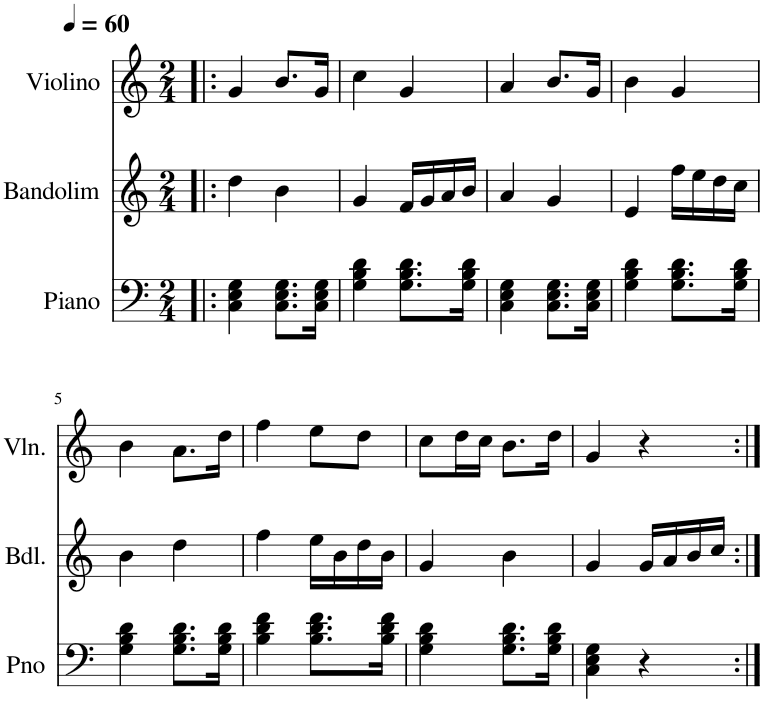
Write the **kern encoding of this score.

**kern	**kern	**kern
*part3	*part2	*part1
*staff3	*staff2	*staff1
*I"Piano	*I"Bandolim	*I"Violino
*I'Pno	*I'Bdl.	*I'Vln.
*clefF4	*clefG2	*clefG2
*k[]	*k[]	*k[]
*M2/4	*M2/4	*M2/4
*MM60	*MM60	*MM60
=1!|:	=1!|:	=1!|:
4C\ 4E\ 4G\	4dd\	4g/
8.C\ 8.E\ 8.G\L	4b\	8.b/L
16C\ 16E\ 16G\Jk	.	16g/Jk
=2	=2	=2
4G\ 4B\ 4d\	4g/	4cc\
8.G\ 8.B\ 8.d\L	16f/LL	4g/
.	16g/	.
.	16a/	.
16G\ 16B\ 16d\Jk	16b/JJ	.
=3	=3	=3
4C\ 4E\ 4G\	4a/	4a/
8.C\ 8.E\ 8.G\L	4g/	8.b/L
16C\ 16E\ 16G\Jk	.	16g/Jk
=4	=4	=4
4G\ 4B\ 4d\	4e/	4b\
8.G\ 8.B\ 8.d\L	16ff\LL	4g/
.	16ee\	.
.	16dd\	.
16G\ 16B\ 16d\Jk	16cc\JJ	.
!!LO:LB:g=z
=5	=5	=5
4G\ 4B\ 4d\	4b\	4b\
8.G\ 8.B\ 8.d\L	4dd\	8.a\L
16G\ 16B\ 16d\Jk	.	16dd\Jk
=6	=6	=6
4B\ 4d\ 4f\	4ff\	4ff\
8.B\ 8.d\ 8.f\L	16ee\LL	8ee\L
.	16b\	.
.	16dd\	8dd\J
16B\ 16d\ 16f\Jk	16b\JJ	.
=7	=7	=7
4G\ 4B\ 4d\	4g/	8cc\L
.	.	16dd\L
.	.	16cc\JJ
8.G\ 8.B\ 8.d\L	4b\	8.b\L
16G\ 16B\ 16d\Jk	.	16dd\Jk
=8	=8	=8
4C\ 4E\ 4G\	4g/	4g/
4r	16g/LL	4r
.	16a/	.
.	16b/	.
.	16cc/JJ	.
=:|!	=:|!	=:|!
*-	*-	*-
